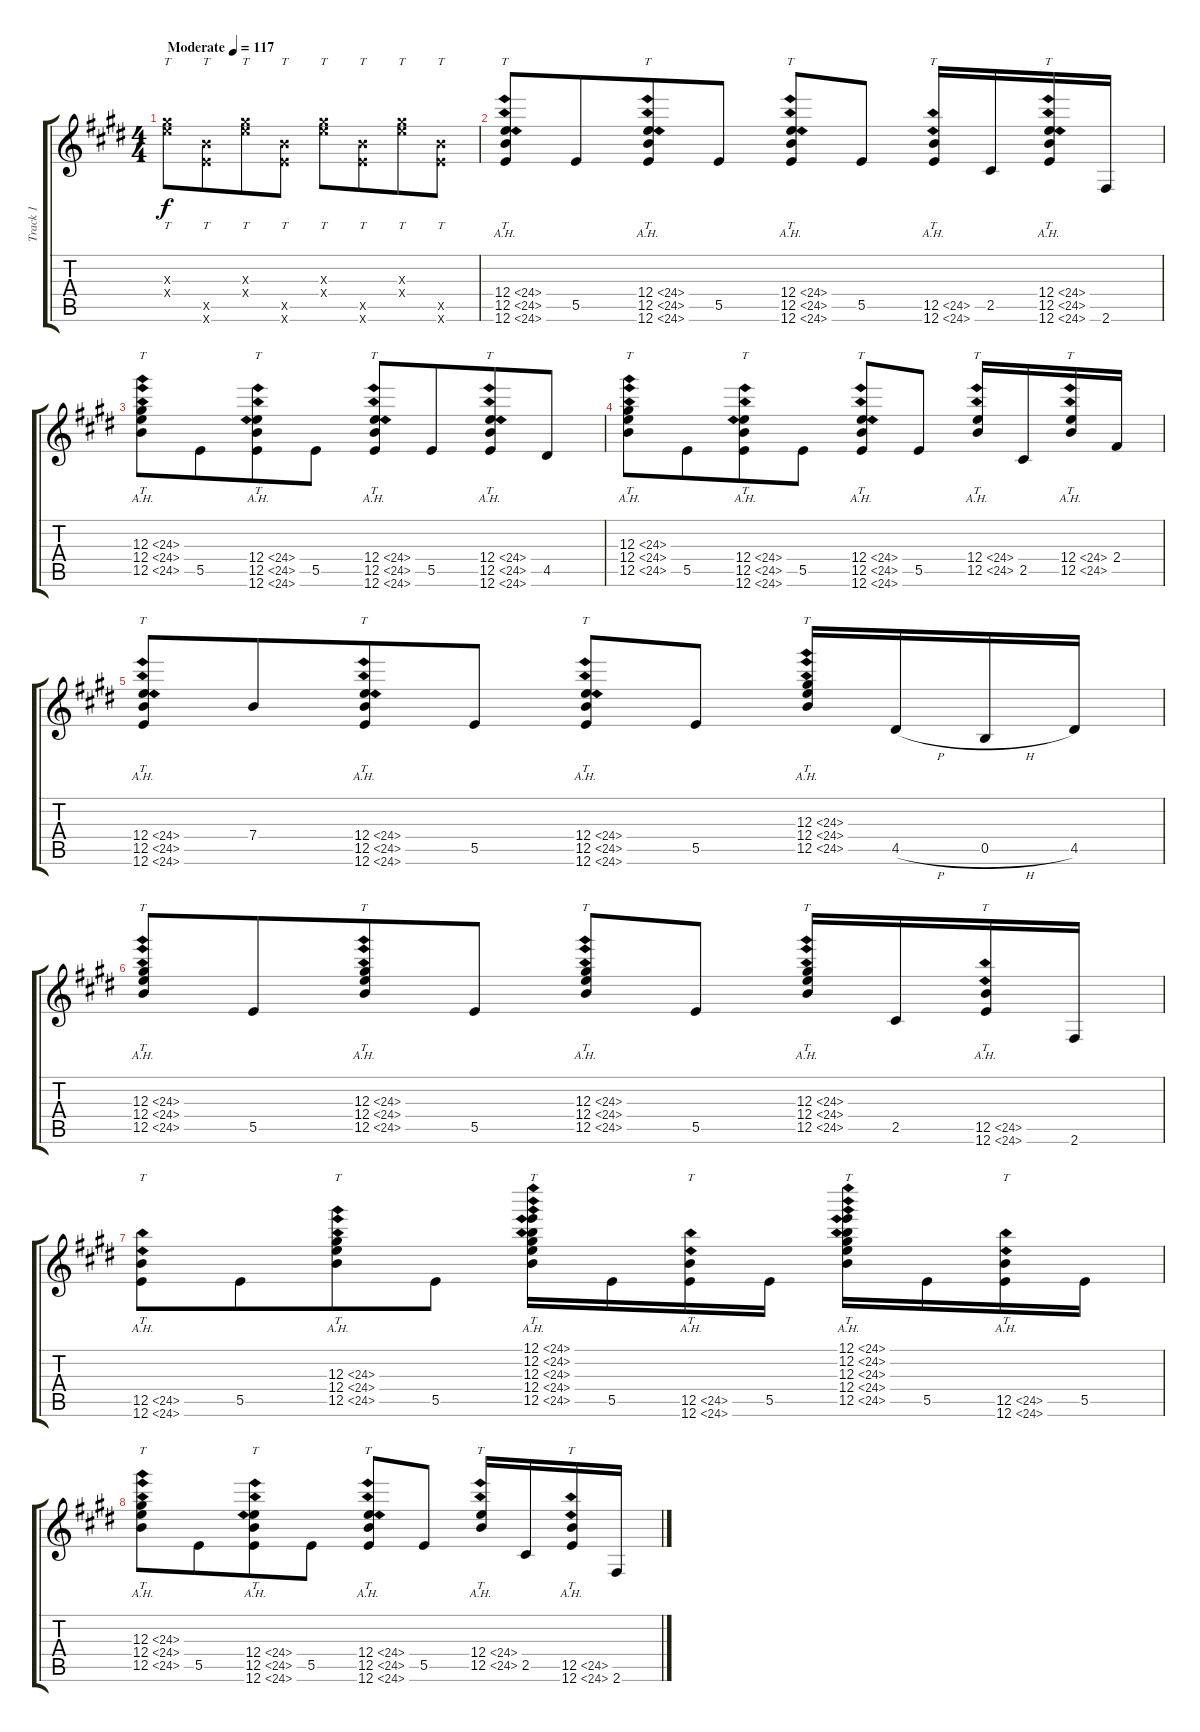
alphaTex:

\track ("Track 1" "Track 1") {instrument electricguitarclean}
\staff {score tabs}
\tuning (E4 B3 Ab3 E3 B2 E2) {hide}
\ts (4 4)
\tempo (117 "Moderate")
\clef g2
\ks e
(12.3{x} 12.4{x}).8{tt dy f instrument electricguitarclean beam Down} (12.5{x} 12.6{x}).8{tt beam Down beam merge} (12.3{x} 12.4{x}).8{tt beam Down} (12.5{x} 12.6{x}).8{tt beam Down} (12.3{x} 12.4{x}).8{tt beam Down} (12.5{x} 12.6{x}).8{tt beam Down beam merge} (12.3{x} 12.4{x}).8{tt beam Down} (12.5{x} 12.6{x}).8{tt beam Down} |
(12.4{ah 12} 12.5{ah 12} 12.6{ah 12}).8{tt beam Up} 5.5.8{beam Up beam merge} (12.4{ah 12} 12.5{ah 12} 12.6{ah 12}).8{tt beam Up} 5.5.8{beam Up} (12.4{ah 12} 12.5{ah 12} 12.6{ah 12}).8{tt beam Up} 5.5.8{beam Up} (12.5{ah 12} 12.6{ah 12}).16{tt} 2.5.16 (12.4{ah 12} 12.5{ah 12} 12.6{ah 12}).16{tt} 2.6.16 |
(12.3{ah 12} 12.4{ah 12} 12.5{ah 12}).8{tt} 5.5.8{beam merge} (12.4{ah 12} 12.5{ah 12} 12.6{ah 12}).8{tt} 5.5.8 (12.4{ah 12} 12.5{ah 12} 12.6{ah 12}).8{tt} 5.5.8{beam merge} (12.4{ah 12} 12.5{ah 12} 12.6{ah 12}).8{tt} 4.5.8 |
(12.3{ah 12} 12.4{ah 12} 12.5{ah 12}).8{tt} 5.5.8{beam merge} (12.4{ah 12} 12.5{ah 12} 12.6{ah 12}).8{tt} 5.5.8 (12.4{ah 12} 12.5{ah 12} 12.6{ah 12}).8{tt} 5.5.8 (12.4{ah 12} 12.5{ah 12}).16{tt} 2.5.16 (12.4{ah 12} 12.5{ah 12}).16{tt} 2.4.16 |
(12.4{ah 12} 12.5{ah 12} 12.6{ah 12}).8{tt beam Up} 7.4.8{beam Up beam merge} (12.4{ah 12} 12.5{ah 12} 12.6{ah 12}).8{tt beam Up} 5.5.8{beam Up} (12.4{ah 12} 12.5{ah 12} 12.6{ah 12}).8{tt beam Up} 5.5.8{beam Up} (12.3{ah 12} 12.4{ah 12} 12.5{ah 12}).16{tt} 4.5{h}.16 0.5{h}.16 4.5.16 |
(12.3{ah 12} 12.4{ah 12} 12.5{ah 12}).8{tt beam Up} 5.5.8{beam Up beam merge} (12.3{ah 12} 12.4{ah 12} 12.5{ah 12}).8{tt beam Up} 5.5.8{beam Up} (12.3{ah 12} 12.4{ah 12} 12.5{ah 12}).8{tt beam Up} 5.5.8{beam Up} (12.3{ah 12} 12.4{ah 12} 12.5{ah 12}).16{tt} 2.5.16 (12.5{ah 12} 12.6{ah 12}).16{tt} 2.6.16 |
(12.5{ah 12} 12.6{ah 12}).8{tt} 5.5.8{beam merge} (12.3{ah 12} 12.4{ah 12} 12.5{ah 12}).8{tt} 5.5.8 (12.1{ah 12} 12.2{ah 12} 12.3{ah 12} 12.4{ah 12} 12.5{ah 12}).16{tt} 5.5.16 (12.5{ah 12} 12.6{ah 12}).16{tt} 5.5.16 (12.1{ah 12} 12.2{ah 12} 12.3{ah 12} 12.4{ah 12} 12.5{ah 12}).16{tt} 5.5.16 (12.5{ah 12} 12.6{ah 12}).16{tt} 5.5.16 |
(12.3{ah 12} 12.4{ah 12} 12.5{ah 12}).8{tt} 5.5.8{beam merge} (12.4{ah 12} 12.5{ah 12} 12.6{ah 12}).8{tt} 5.5.8 (12.4{ah 12} 12.5{ah 12} 12.6{ah 12}).8{tt beam Up} 5.5.8{beam Up} (12.4{ah 12} 12.5{ah 12}).16{tt} 2.5.16 (12.5{ah 12} 12.6{ah 12}).16{tt} 2.6.16
